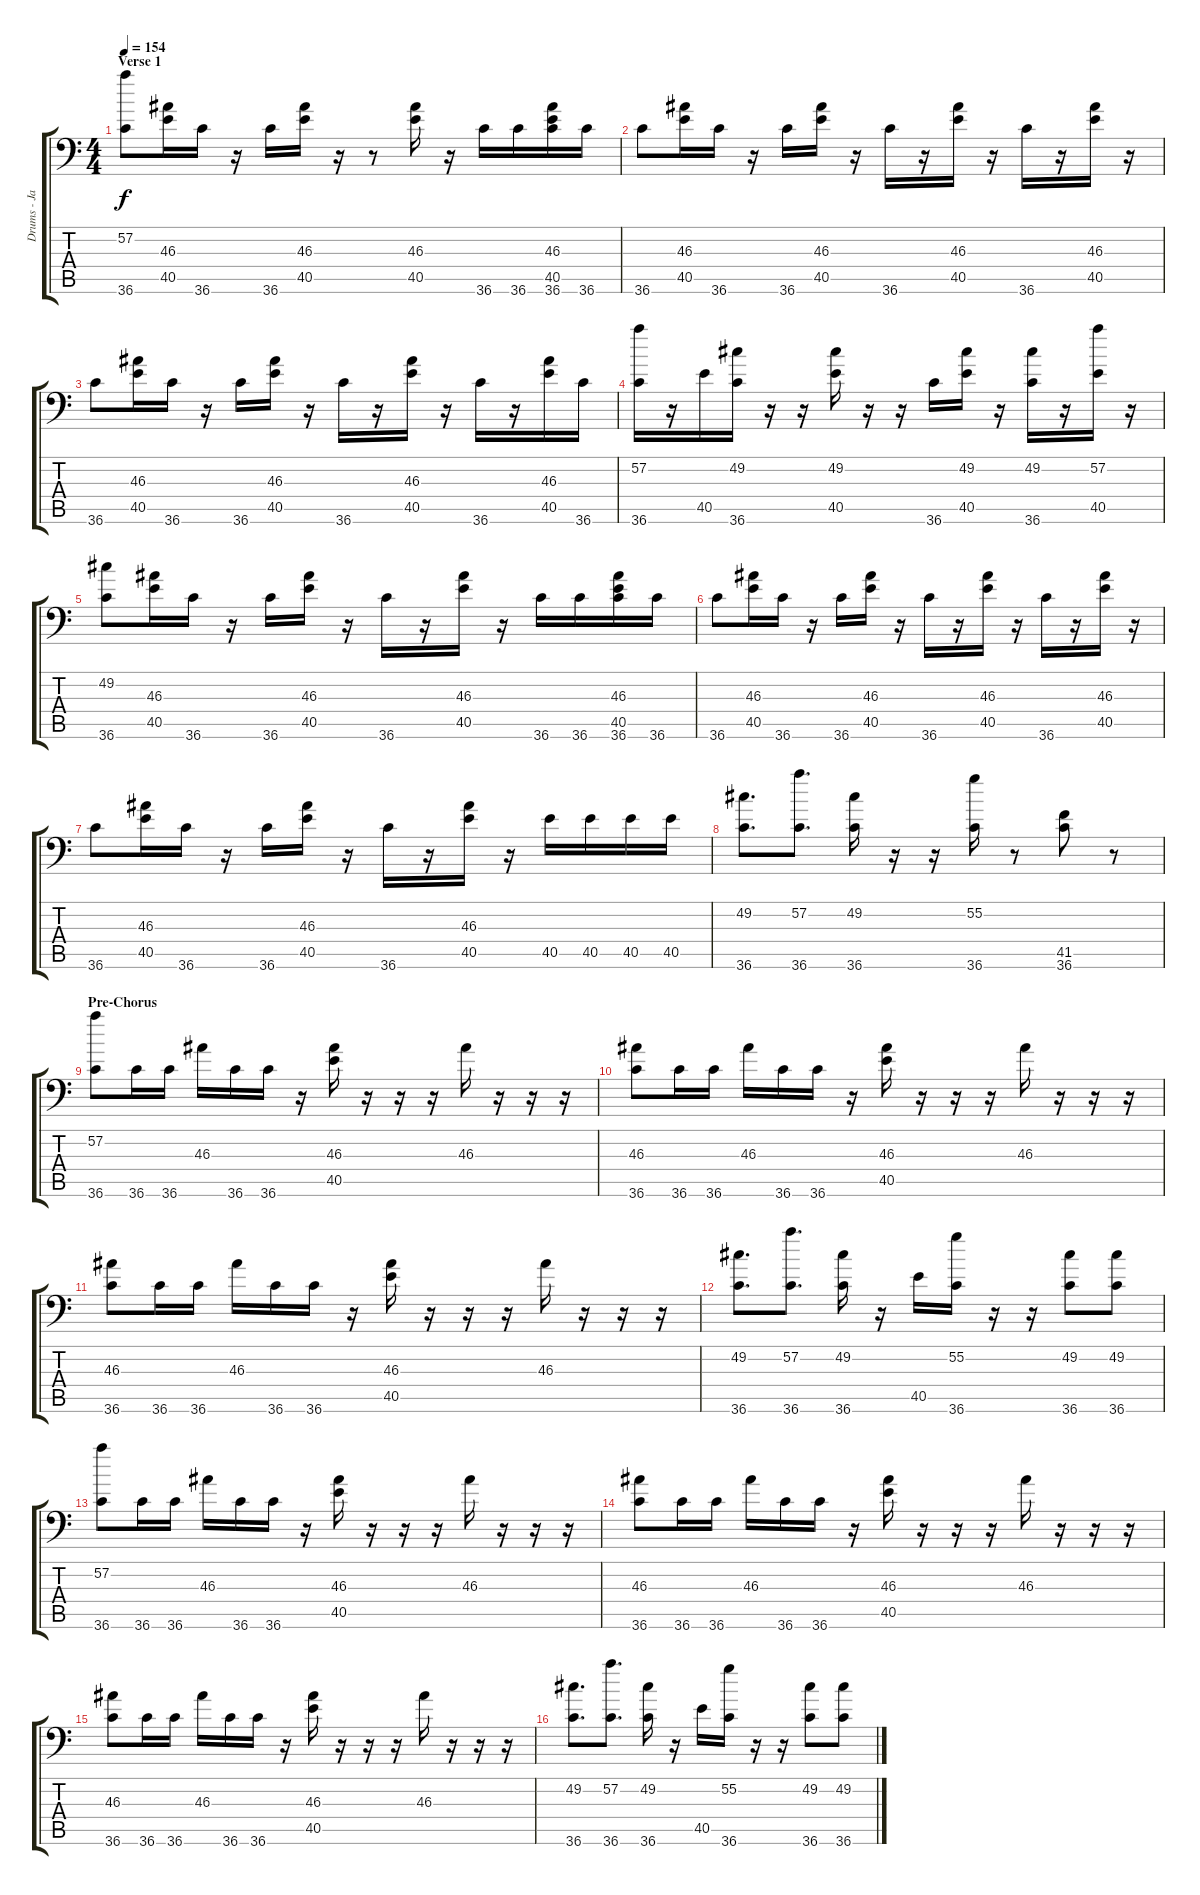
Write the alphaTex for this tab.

\track ("Drums - Jason" "Drums - Ja") {instrument acousticgrandpiano}
\staff {score tabs}
\tuning (C-1 C-1 C-1 C-1 C-1 C-1) {hide}
\ts (4 4)
\section ("" "Verse 1")
\tempo 154
\clef f4
\ks c
(57.2 36.6).8{dy f} (46.3 40.5).16 36.6.16 r.16 36.6.16 (46.3 40.5).16 r.16 r.8 (46.3 40.5).16 r.16 36.6.16 36.6.16 (46.3 40.5 36.6).16 36.6.16 |
36.6.8 (46.3 40.5).16 36.6.16 r.16 36.6.16 (46.3 40.5).16 r.16 36.6.16 r.16 (46.3 40.5).16 r.16 36.6.16 r.16 (46.3 40.5).16 r.16 |
36.6.8 (46.3 40.5).16 36.6.16 r.16 36.6.16 (46.3 40.5).16 r.16 36.6.16 r.16 (46.3 40.5).16 r.16 36.6.16 r.16 (46.3 40.5).16 36.6.16 |
(57.2 36.6).16 r.16 40.5.16 (49.2 36.6).16 r.16 r.16 (49.2 40.5).16 r.16 r.16 36.6.16 (49.2 40.5).16 r.16 (49.2 36.6).16 r.16 (57.2 40.5).16 r.16 |
(49.2 36.6).8 (46.3 40.5).16 36.6.16 r.16 36.6.16 (46.3 40.5).16 r.16 36.6.16 r.16 (46.3 40.5).16 r.16 36.6.16 36.6.16 (46.3 40.5 36.6).16 36.6.16 |
36.6.8 (46.3 40.5).16 36.6.16 r.16 36.6.16 (46.3 40.5).16 r.16 36.6.16 r.16 (46.3 40.5).16 r.16 36.6.16 r.16 (46.3 40.5).16 r.16 |
36.6.8 (46.3 40.5).16 36.6.16 r.16 36.6.16 (46.3 40.5).16 r.16 36.6.16 r.16 (46.3 40.5).16 r.16 40.5.16 40.5.16 40.5.16 40.5.16 |
(49.2 36.6).8{d} (57.2 36.6).8{d} (49.2 36.6).16 r.16 r.16 (55.2 36.6).16 r.8 (41.5 36.6).8 r.8 |
\section ("" "Pre-Chorus")
(57.2 36.6).8 36.6.16 36.6.16 46.3.16 36.6.16 36.6.16 r.16 (46.3 40.5).16 r.16 r.16 r.16 46.3.16 r.16 r.16 r.16 |
(46.3 36.6).8 36.6.16 36.6.16 46.3.16 36.6.16 36.6.16 r.16 (46.3 40.5).16 r.16 r.16 r.16 46.3.16 r.16 r.16 r.16 |
(46.3 36.6).8 36.6.16 36.6.16 46.3.16 36.6.16 36.6.16 r.16 (46.3 40.5).16 r.16 r.16 r.16 46.3.16 r.16 r.16 r.16 |
(49.2 36.6).8{d} (57.2 36.6).8{d} (49.2 36.6).16 r.16 40.5.16 (55.2 36.6).16 r.16 r.16 (49.2 36.6).8 (49.2 36.6).8 |
(57.2 36.6).8 36.6.16 36.6.16 46.3.16 36.6.16 36.6.16 r.16 (46.3 40.5).16 r.16 r.16 r.16 46.3.16 r.16 r.16 r.16 |
(46.3 36.6).8 36.6.16 36.6.16 46.3.16 36.6.16 36.6.16 r.16 (46.3 40.5).16 r.16 r.16 r.16 46.3.16 r.16 r.16 r.16 |
(46.3 36.6).8 36.6.16 36.6.16 46.3.16 36.6.16 36.6.16 r.16 (46.3 40.5).16 r.16 r.16 r.16 46.3.16 r.16 r.16 r.16 |
(49.2 36.6).8{d} (57.2 36.6).8{d} (49.2 36.6).16 r.16 40.5.16 (55.2 36.6).16 r.16 r.16 (49.2 36.6).8 (49.2 36.6).8
